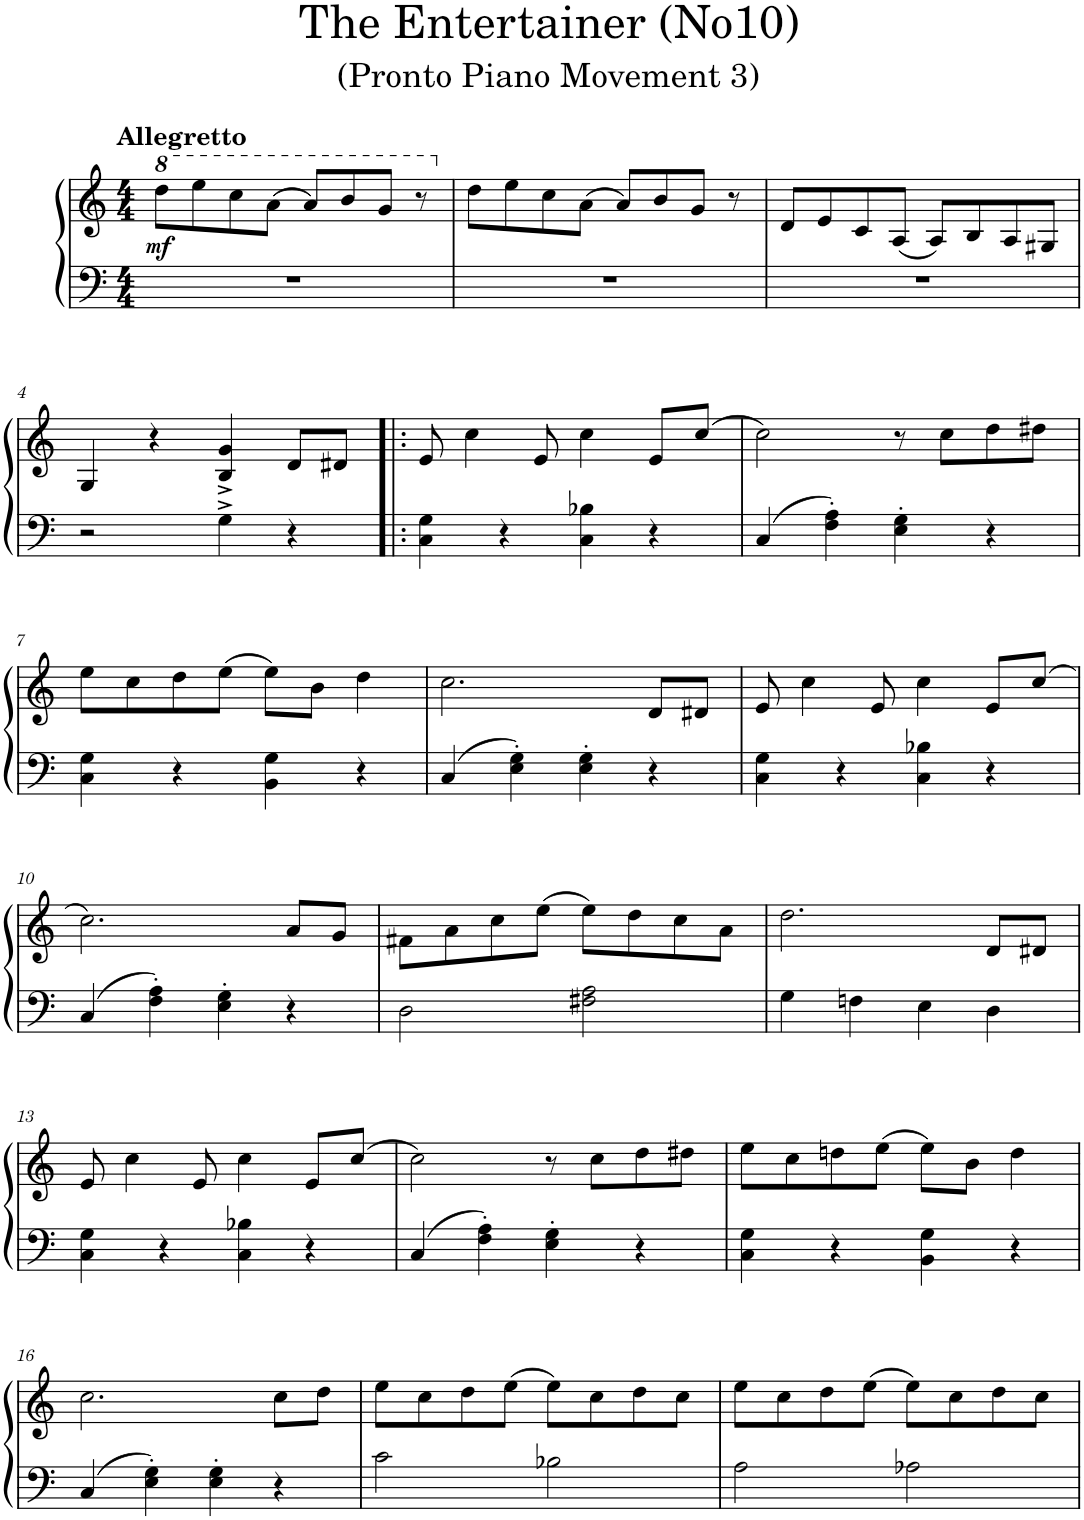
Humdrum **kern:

**kern	**kern	**dynam
*part1	*part1	*part1
*staff2	*staff1	*staff1/2
*I"Piano	*	*
*I'Pno.	*	*
*clefF4	*clefG2	*
*k[]	*k[]	*
*M4/4	*M4/4	*
*	*8va	*
=1	=1	=1
!	!LO:TX:a:B:t=Allegretto	!
!	!	!LO:DY:b
1r	8ddd\L	mf
.	8eee\	.
.	8ccc\	.
.	(8aa\J	.
.	8aa/L)	.
.	8bb/	.
.	8gg/J	.
.	8r	.
=2	=2	=2
*	*X8va	*
1r	8dd\L	.
.	8ee\	.
.	8cc\	.
.	(8a\J	.
.	8a/L)	.
.	8b/	.
.	8g/J	.
.	8r	.
=3	=3	=3
1r	8d/L	.
.	8e/	.
.	8c/	.
.	(8A/J	.
.	8A/L)	.
.	8B/	.
.	8A/	.
.	8G#X/J	.
!!LO:LB:g=z
=4	=4	=4
2r	4G/	.
.	4r	.
4G^\	4B/^ 4g/^	.
4r	8d/L	.
.	8d#X/J	.
=5!|:	=5!|:	=5!|:
4C\ 4G\	8e/	.
.	4cc\	.
4r	.	.
.	8e/	.
4C\ 4B-X\	4cc\	.
4r	8e/L	.
.	(8cc/J	.
=6	=6	=6
4C/	2cc\)	.
4F\' 4A\'	.	.
4E\' 4G\'	8r	.
.	8cc\L	.
4r	8dd\	.
.	8dd#X\J	.
!!LO:LB:g=z
=7	=7	=7
4C\ 4G\	8ee\L	.
.	8cc\	.
4r	8dd\	.
.	(8ee\J	.
4BB\ 4G\	8ee\L)	.
.	8b\J	.
4r	4dd\	.
=8	=8	=8
4C/	2.cc\	.
4E\' 4G\'	.	.
4E\' 4G\'	.	.
4r	8d/L	.
.	8d#X/J	.
=9	=9	=9
4C\ 4G\	8e/	.
.	4cc\	.
4r	.	.
.	8e/	.
4C\ 4B-X\	4cc\	.
4r	8e/L	.
.	(8cc/J	.
!!LO:LB:g=z
=10	=10	=10
4C/	2.cc\)	.
4F\' 4A\'	.	.
4E\' 4G\'	.	.
4r	8a/L	.
.	8g/J	.
=11	=11	=11
2D\	8f#X\L	.
.	8a\	.
.	8cc\	.
.	(8ee\J	.
2F#X\ 2A\	8ee\L)	.
.	8dd\	.
.	8cc\	.
.	8a\J	.
=12	=12	=12
4G\	2.dd\	.
4Fn\	.	.
4E\	.	.
4D\	8d/L	.
.	8d#X/J	.
!!LO:LB:g=z
=13	=13	=13
4C\ 4G\	8e/	.
.	4cc\	.
4r	.	.
.	8e/	.
4C\ 4B-X\	4cc\	.
4r	8e/L	.
.	(8cc/J	.
=14	=14	=14
4C/	2cc\)	.
4F\' 4A\'	.	.
4E\' 4G\'	8r	.
.	8cc\L	.
4r	8dd\	.
.	8dd#X\J	.
=15	=15	=15
4C\ 4G\	8ee\L	.
.	8cc\	.
4r	8ddn\	.
.	(8ee\J	.
4BB\ 4G\	8ee\L)	.
.	8b\J	.
4r	4dd\	.
!!LO:LB:g=z
=16	=16	=16
4C/	2.cc\	.
4E\' 4G\'	.	.
4E\' 4G\'	.	.
4r	8cc\L	.
.	8dd\J	.
=17	=17	=17
2c\	8ee\L	.
.	8cc\	.
.	8dd\	.
.	(8ee\J	.
2B-X\	8ee\L)	.
.	8cc\	.
.	8dd\	.
.	8cc\J	.
=18	=18	=18
2A\	8ee\L	.
.	8cc\	.
.	8dd\	.
.	(8ee\J	.
2A-X\	8ee\L)	.
.	8cc\	.
.	8dd\	.
.	8cc\J	.
=	=	=
*-	*-	*-
